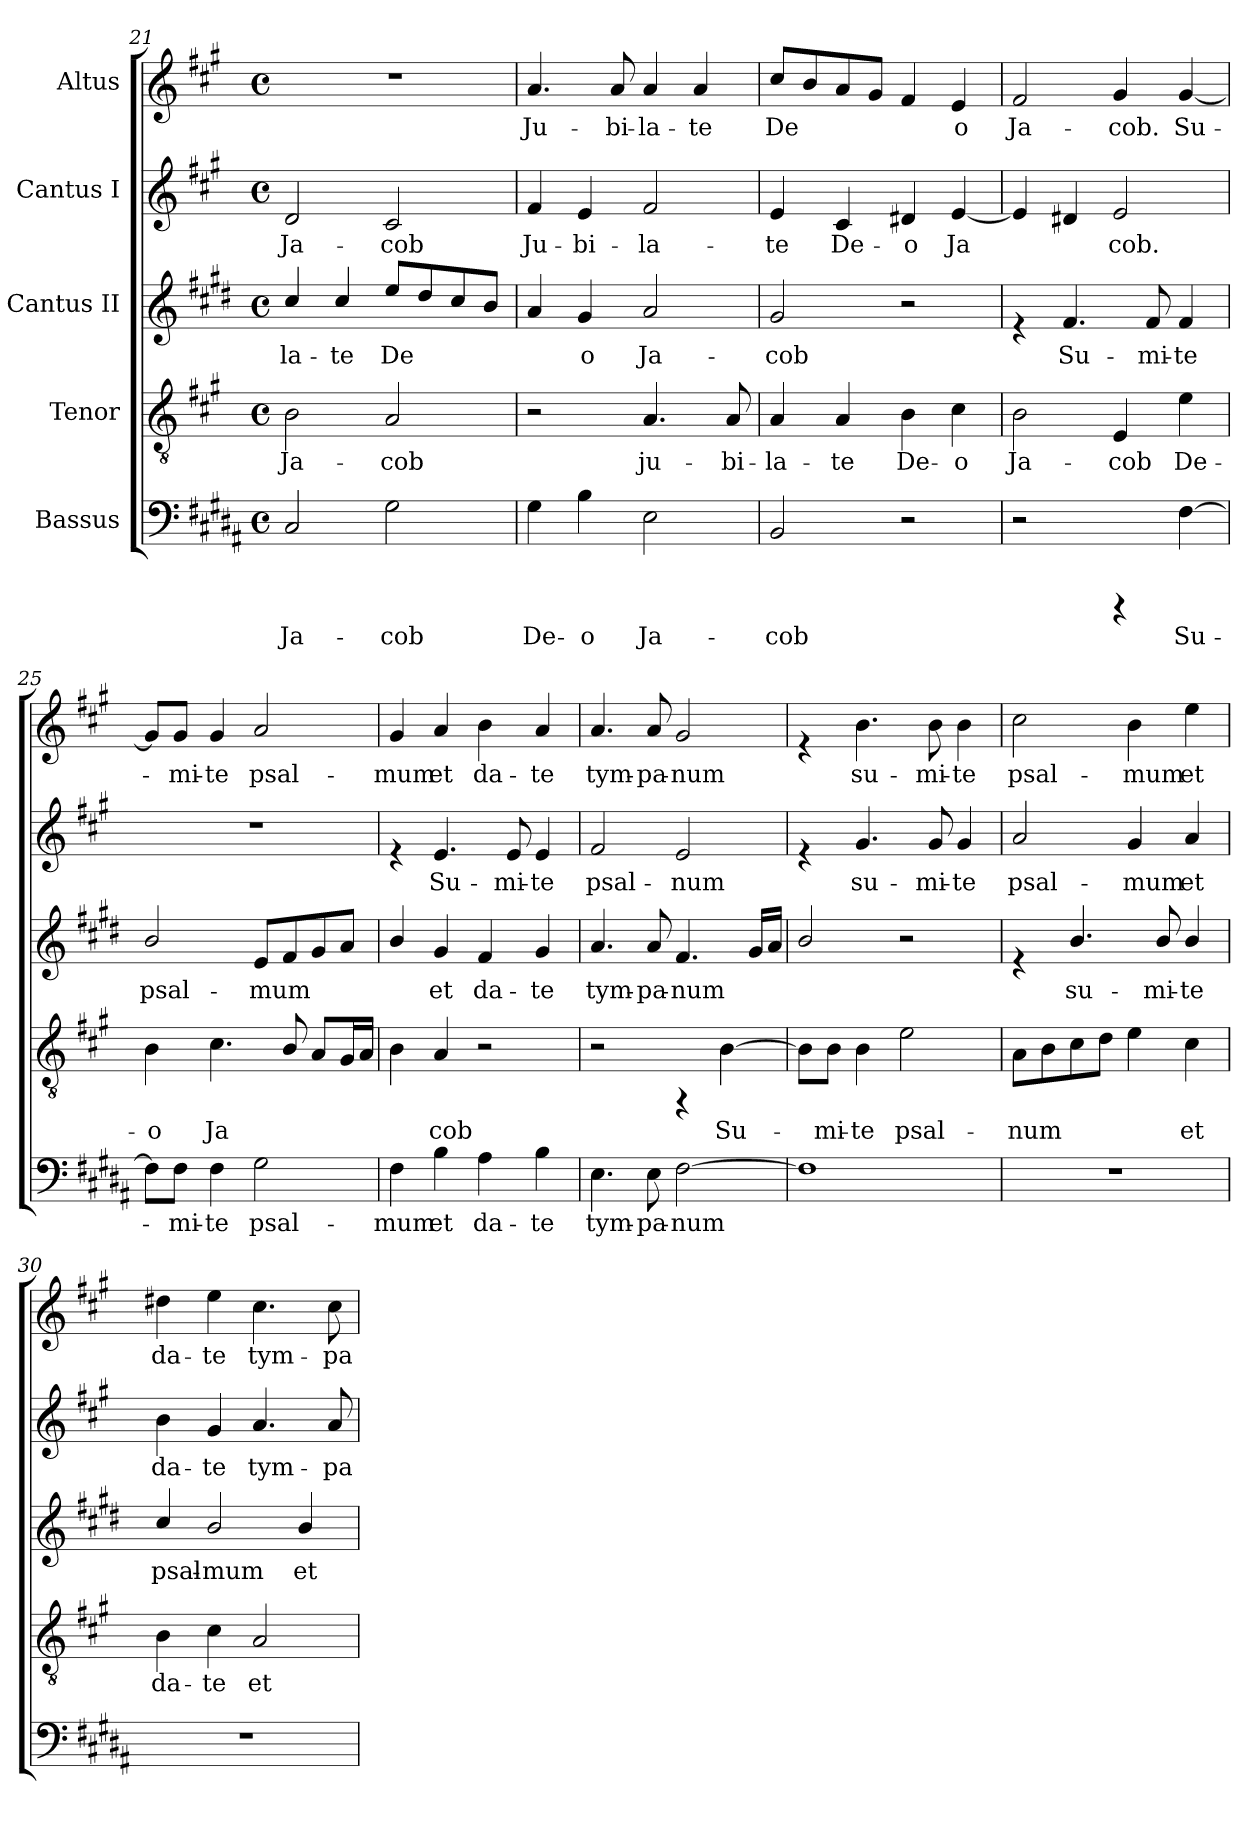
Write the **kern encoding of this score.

**kern	**text	**kern	**text	**kern	**text	**kern	**text	**kern	**text
*part5	*part5	*part4	*part4	*part3	*part3	*part2	*part2	*part1	*part1
*staff5	*staff5	*staff4	*staff4	*staff3	*staff3	*staff2	*staff2	*staff1	*staff1
*I"Bassus	*	*I"Tenor	*	*I"Cantus II	*	*I"Cantus I	*	*I"Altus	*
*clefF4	*	*clefGv2	*	*clefG2	*	*clefG2	*	*clefG2	*
*ITrd1c2	*	*	*	*ITrd4c7	*	*	*	*	*
*k[f#c#g#]	*	*k[f#c#g#]	*	*k[f#c#g#]	*	*k[f#c#g#]	*	*k[f#c#g#]	*
*A:	*	*A:	*	*A:	*	*A:	*	*A:	*
*M4/4	*	*M4/4	*	*M4/4	*	*M4/4	*	*M4/4	*
*met(c)	*	*met(c)	*	*met(c)	*	*met(c)	*	*met(c)	*
=21	=21	=21	=21	=21	=21	=21	=21	=21	=21
!	!LO:LY:b:cj	!	!LO:LY:b:cj	!	!LO:LY:b:cj	!	!LO:LY:b:cj	!	!
2BB/	Ja-	2B\	Ja-	4f#/	-la-	2d/	Ja-	1r	.
!	!	!	!	!	!LO:LY:b:cj	!	!	!	!
.	.	.	.	4f#/	-te	.	.	.	.
!	!LO:LY:b:cj	!	!LO:LY:b:cj	!	!LO:LY:b:cj	!	!LO:LY:b:cj	!	!
2F#\	-cob	2A/	-cob	8a/L	De	2c#/	-cob	.	.
!	!	!	!	!	!LO:LY:b:cj	!	!	!	!
.	.	.	.	8g#/	-	.	.	.	.
!	!	!	!	!	!LO:LY:b:cj	!	!	!	!
.	.	.	.	8f#/	--	.	.	.	.
!	!	!	!	!	!LO:LY:b:cj	!	!	!	!
.	.	.	.	8e/J	--	.	.	.	.
=22	=22	=22	=22	=22	=22	=22	=22	=22	=22
!	!LO:LY:b:cj	!	!	!	!LO:LY:b:cj	!	!LO:LY:b:cj	!	!LO:LY:b:cj
4F#\	De-	2r	.	4d/	--	4f#/	Ju-	4.a/	Ju-
!	!LO:LY:b:cj	!	!	!	!LO:LY:b:cj	!	!LO:LY:b:cj	!	!
4A\	-o	.	.	4c#/	-o	4e/	-bi-	.	.
!	!	!	!	!	!	!	!	!	!LO:LY:b:cj
.	.	.	.	.	.	.	.	8a/	-bi-
!	!LO:LY:b:cj	!	!LO:LY:b:cj	!	!LO:LY:b:cj	!	!LO:LY:b:cj	!	!LO:LY:b:cj
2D\	Ja-	4.A/	ju-	2d/	Ja-	2f#/	-la-	4a/	-la-
!	!	!	!	!	!	!	!	!	!LO:LY:b:cj
.	.	.	.	.	.	.	.	4a/	-te
!	!	!	!LO:LY:b:cj	!	!	!	!	!	!
.	.	8A/	-bi-	.	.	.	.	.	.
=23	=23	=23	=23	=23	=23	=23	=23	=23	=23
!	!LO:LY:b:cj	!	!LO:LY:b:cj	!	!LO:LY:b:cj	!	!LO:LY:b:cj	!	!LO:LY:b:cj
2AA/	-cob	4A/	-la-	2c#/	-cob	4e/	-te	8cc#/L	De
!	!	!	!	!	!	!	!	!	!LO:LY:b:cj
.	.	.	.	.	.	.	.	8b/	-
!	!	!	!LO:LY:b:cj	!	!	!	!LO:LY:b:cj	!	!LO:LY:b:cj
.	.	4A/	-te	.	.	4c#/	De-	8a/	--
!	!	!	!	!	!	!	!	!	!LO:LY:b:cj
.	.	.	.	.	.	.	.	8g#/J	--
!	!	!	!LO:LY:b:cj	!	!	!	!LO:LY:b:cj	!	!LO:LY:b:cj
2r	.	4B\	De-	2r	.	4d#X/	-o	4f#/	--
!	!	!	!LO:LY:b:cj	!	!	!	!LO:LY:b:cj	!	!LO:LY:b:cj
.	.	4c#\	-o	.	.	[<4e/	Ja	4e/	-o
=24	=24	=24	=24	=24	=24	=24	=24	=24	=24
!	!	!	!LO:LY:b:cj	!	!	!	!	!	!LO:LY:b:cj
2r	.	2B\	Ja-	4re	.	4e/]	.	2f#/	Ja-
!	!	!	!	!	!LO:LY:b:cj	!	!LO:LY:b:cj	!	!
.	.	.	.	4.B/	Su-	4d#X/	-	.	.
!	!	!	!LO:LY:b:cj	!	!	!	!LO:LY:b:cj	!	!LO:LY:b:cj
4rBBBB	.	4E/	-cob	.	.	2e/	-cob.	4g#/	-cob.
!	!	!	!	!	!LO:LY:b:cj	!	!	!	!
.	.	.	.	8B/	-mi-	.	.	.	.
!	!LO:LY:b:cj	!	!LO:LY:b:cj	!	!LO:LY:b:cj	!	!	!	!LO:LY:b:cj
[>4E\	Su-	4e\	De-	4B/	-te	.	.	[<4g#/	Su-
!!LO:LB:g=z
=25	=25	=25	=25	=25	=25	=25	=25	=25	=25
!	!	!	!LO:LY:b:cj	!	!LO:LY:b:cj	!	!	!	!
8E\L]	.	4B\	-o	2e/	psal-	1r	.	8g#/L]	.
!	!LO:LY:b:cj	!	!	!	!	!	!	!	!LO:LY:b:cj
8E\J	-mi-	.	.	.	.	.	.	8g#/J	-mi-
!	!LO:LY:b:cj	!	!LO:LY:b:cj	!	!	!	!	!	!LO:LY:b:cj
4E\	-te	4.c#\	Ja	.	.	.	.	4g#/	-te
!	!LO:LY:b:cj	!	!	!	!LO:LY:b:cj	!	!	!	!LO:LY:b:cj
2F#\	psal-	.	.	8A/L	-mum	.	.	2a/	psal-
!	!	!	!LO:LY:b:cj	!	!LO:LY:b:cj	!	!	!	!
.	.	8B/	-	8B/	-	.	.	.	.
!	!	!	!LO:LY:b:cj	!	!LO:LY:b:cj	!	!	!	!
.	.	8A/L	--	8c#/	--	.	.	.	.
!	!	!	!LO:LY:b:cj	!	!LO:LY:b:cj	!	!	!	!
.	.	16G#/	--	8d/J	--	.	.	.	.
!	!	!	!LO:LY:b:cj	!	!	!	!	!	!
.	.	16A/J	--	.	.	.	.	.	.
!!LO:PB:g=z
=26	=26	=26	=26	=26	=26	=26	=26	=26	=26
!	!LO:LY:b:cj	!	!LO:LY:b:cj	!	!LO:LY:b:cj	!	!	!	!LO:LY:b:cj
4E\	-mum	4B\	--	4e/	--	4re	.	4g#/	-mum
!	!LO:LY:b:cj	!	!LO:LY:b:cj	!	!LO:LY:b:cj	!	!LO:LY:b:cj	!	!LO:LY:b:cj
4A\	et	4A/	-cob	4c#/	-et	4.e/	Su-	4a/	et
!	!LO:LY:b:cj	!	!	!	!LO:LY:b:cj	!	!	!	!LO:LY:b:cj
4G#\	da-	2r	.	4B/	da-	.	.	4b\	da-
!	!	!	!	!	!	!	!LO:LY:b:cj	!	!
.	.	.	.	.	.	8e/	-mi-	.	.
!	!LO:LY:b:cj	!	!	!	!LO:LY:b:cj	!	!LO:LY:b:cj	!	!LO:LY:b:cj
4A\	-te	.	.	4c#/	-te	4e/	-te	4a/	-te
=27	=27	=27	=27	=27	=27	=27	=27	=27	=27
!	!LO:LY:b:cj	!	!	!	!LO:LY:b:cj	!	!LO:LY:b:cj	!	!LO:LY:b:cj
4.D\	tym-	2r	.	4.d/	tym-	2f#/	psal-	4.a/	tym-
!	!LO:LY:b:cj	!	!	!	!LO:LY:b:cj	!	!	!	!LO:LY:b:cj
8D\	-pa-	.	.	8d/	-pa-	.	.	8a/	-pa-
!	!LO:LY:b:cj	!	!	!	!LO:LY:b:cj	!	!LO:LY:b:cj	!	!LO:LY:b:cj
[>2E\	-num	4rEE	.	4.B/	-num	2e/	-num	2g#/	-num
!	!	!	!LO:LY:b:cj	!	!	!	!	!	!
.	.	[>4B\	Su-	.	.	.	.	.	.
!	!	!	!	!	!LO:LY:b:cj	!	!	!	!
.	.	.	.	16c#/L	-	.	.	.	.
!	!	!	!	!	!LO:LY:b:cj	!	!	!	!
.	.	.	.	16d/J	--	.	.	.	.
=28	=28	=28	=28	=28	=28	=28	=28	=28	=28
!	!	!	!	!	!LO:LY:b:cj	!	!	!	!
1E]	.	8B\L]	.	2e/	--	4re	.	4re	.
!	!	!	!LO:LY:b:cj	!	!	!	!	!	!
.	.	8B\J	-mi-	.	.	.	.	.	.
!	!	!	!LO:LY:b:cj	!	!	!	!LO:LY:b:cj	!	!LO:LY:b:cj
.	.	4B\	-te	.	.	4.g#/	su-	4.b\	su-
!	!	!	!LO:LY:b:cj	!	!	!	!	!	!
.	.	2e\	psal-	2r	.	.	.	.	.
!	!	!	!	!	!	!	!LO:LY:b:cj	!	!LO:LY:b:cj
.	.	.	.	.	.	8g#/	-mi-	8b\	-mi-
!	!	!	!	!	!	!	!LO:LY:b:cj	!	!LO:LY:b:cj
.	.	.	.	.	.	4g#/	-te	4b\	-te
=29	=29	=29	=29	=29	=29	=29	=29	=29	=29
!	!	!	!LO:LY:b:cj	!	!	!	!LO:LY:b:cj	!	!LO:LY:b:cj
1r	.	8A\L	-num	4re	.	2a/	psal-	2cc#\	psal-
!	!	!	!LO:LY:b:cj	!	!	!	!	!	!
.	.	8B\	-	.	.	.	.	.	.
!	!	!	!LO:LY:b:cj	!	!LO:LY:b:cj	!	!	!	!
.	.	8c#\	--	4.e/	-su-	.	.	.	.
!	!	!	!LO:LY:b:cj	!	!	!	!	!	!
.	.	8d\J	--	.	.	.	.	.	.
!	!	!	!LO:LY:b:cj	!	!	!	!LO:LY:b:cj	!	!LO:LY:b:cj
.	.	4e\	--	.	.	4g#/	-mum	4b\	-mum
!	!	!	!	!	!LO:LY:b:cj	!	!	!	!
.	.	.	.	8e/	-mi-	.	.	.	.
!	!	!	!LO:LY:b:cj	!	!LO:LY:b:cj	!	!LO:LY:b:cj	!	!LO:LY:b:cj
.	.	4c#\	-et	4e/	-te	4a/	et	4ee\	et
=30	=30	=30	=30	=30	=30	=30	=30	=30	=30
!	!	!	!LO:LY:b:cj	!	!LO:LY:b:cj	!	!LO:LY:b:cj	!	!LO:LY:b:cj
1r	.	4B\	da-	4f#/	psal-	4b\	da-	4dd#X\	da-
!	!	!	!LO:LY:b:cj	!	!LO:LY:b:cj	!	!LO:LY:b:cj	!	!LO:LY:b:cj
.	.	4c#\	-te	2e/	-mum	4g#/	-te	4ee\	-te
!	!	!	!LO:LY:b:cj	!	!	!	!LO:LY:b:cj	!	!LO:LY:b:cj
.	.	2A/	et	.	.	4.a/	tym-	4.cc#\	tym-
!	!	!	!	!	!LO:LY:b:cj	!	!	!	!
.	.	.	.	4e/	et	.	.	.	.
!	!	!	!	!	!	!	!LO:LY:b:cj	!	!LO:LY:b:cj
.	.	.	.	.	.	8a/	-pa-	8cc#\	-pa-
=	=	=	=	=	=	=	=	=	=
*-	*-	*-	*-	*-	*-	*-	*-	*-	*-
